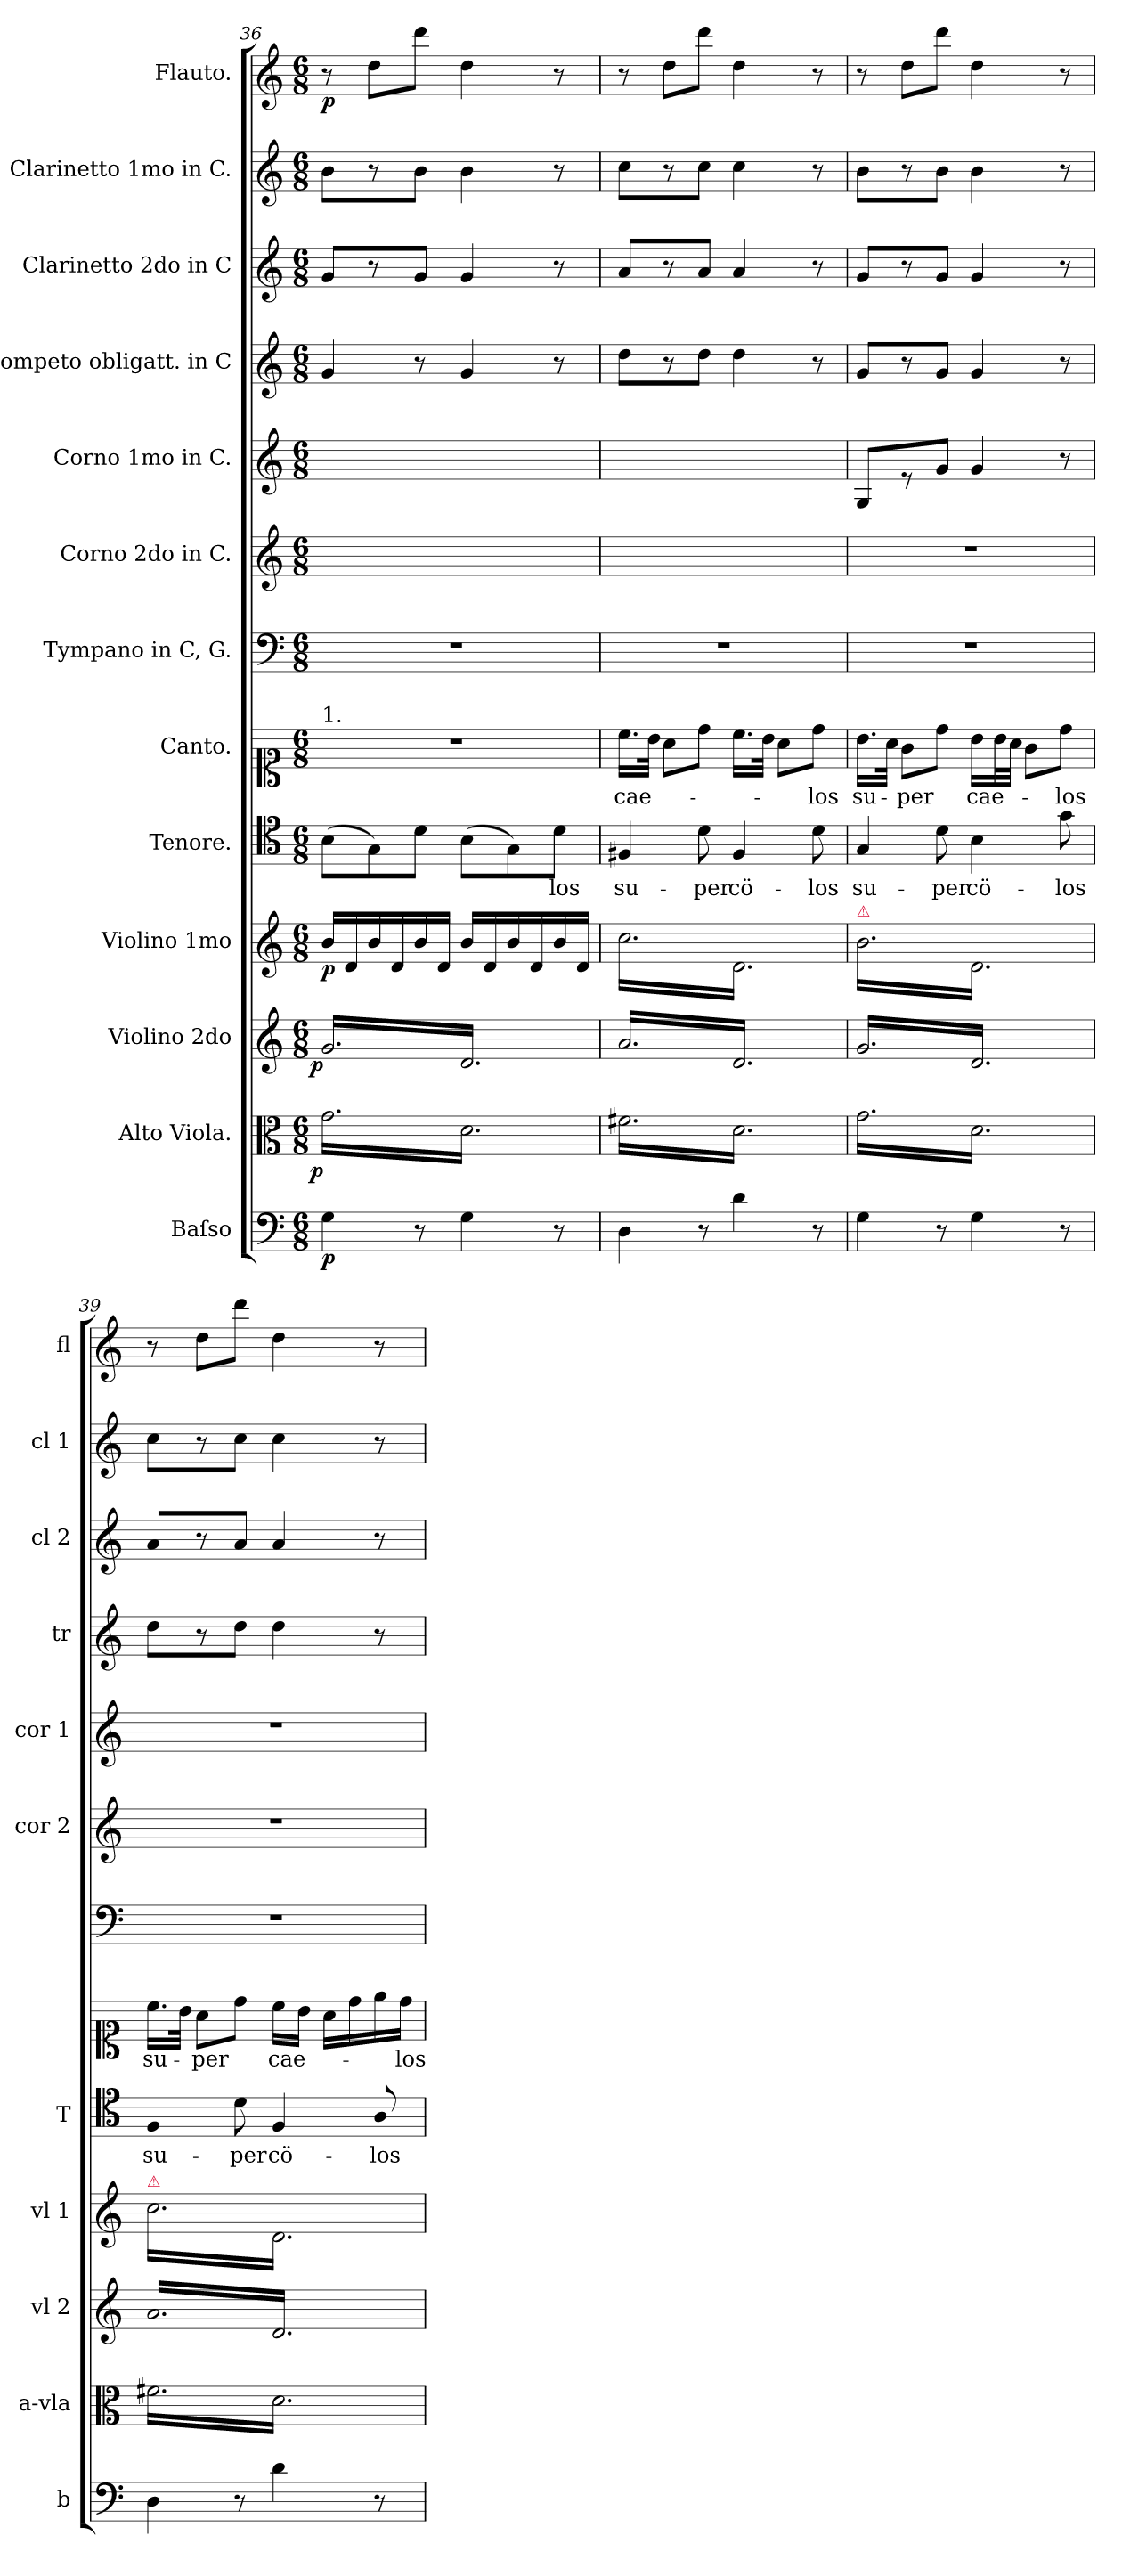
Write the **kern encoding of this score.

**kern	**dynam	**kern	**dynam	**kern	**dynam	**kern	**dynam	**kern	**text	**kern	**text	**kern	**kern	**kern	**kern	**kern	**kern	**kern	**dynam
*part13	*part13	*part12	*part12	*part11	*part11	*part10	*part10	*part9	*part9	*part8	*part8	*part7	*part6	*part5	*part4	*part3	*part2	*part1	*part1
*staff13	*staff13	*staff12	*staff12	*staff11	*staff11	*staff10	*staff10	*staff9	*staff9	*staff8	*staff8	*staff7	*staff6	*staff5	*staff4	*staff3	*staff2	*staff1	*staff1
*I"Baſso	*	*I"Alto Viola.	*	*I"Violino 2do	*	*I"Violino 1mo	*	*I"Tenore.	*	*I"Canto.	*	*I"Tympano in C, G.	*I"Corno 2do in C.	*I"Corno 1mo in C.	*I"Trompeto obligatt. in C	*I"Clarinetto 2do in C	*I"Clarinetto 1mo in C.	*I"Flauto.	*
*I'b	*	*I'a-vla	*	*I'vl 2	*	*I'vl 1	*	*I'T	*	*	*	*	*I'cor 2	*I'cor 1	*I'tr	*I'cl 2	*I'cl 1	*I'fl	*
*clefF4	*	*clefC3	*	*clefG2	*	*clefG2	*	*clefC4	*	*clefC1	*	*clefF4	*clefG2	*clefG2	*clefG2	*clefG2	*clefG2	*clefG2	*
*k[]	*	*k[]	*	*k[]	*	*k[]	*	*k[]	*	*k[]	*	*k[]	*k[]	*k[]	*k[]	*k[]	*k[]	*k[]	*
*M6/8	*	*M6/8	*	*M6/8	*	*M6/8	*	*M6/8	*	*M6/8	*	*M6/8	*M6/8	*M6/8	*M6/8	*M6/8	*M6/8	*M6/8	*
=36	=36	=36	=36	=36	=36	=36	=36	=36	=36	=36	=36	=36	=36	=36	=36	=36	=36	=36	=36
!	!	!	!	!	!	!	!	!	!	!LO:TX:a:t=1.	!	!	!	!	!	!	!	!	!
!	!	!	!LO:DY:rj	!	!LO:DY:rj	!	!LO:DY:b	!	!	!	!	!	!	!	!	!	!	!	!
*	*	*tremolo	*	*	*	*	*	*	*	*	*	*	*	*	*	*	*	*	*
*	*	*	*	*tremolo	*	*	*	*	*	*	*	*	*	*	*	*	*	*	*
4G\	p	16g\LL	p	16g/LL	p	16b/LL	p	(8B\L	.	2.r	.	2.r	2.ryy	2.ryy	4g/	8g/L	8b\L	8r	p
.	.	16d\	.	16d/	.	16d/	.	.	.	.	.	.	.	.	.	.	.	.	.
.	.	16g\	.	16g/	.	16b/	.	8G\)	.	.	.	.	.	.	.	8r	8r	8dd\L	.
.	.	16d\	.	16d/	.	16d/	.	.	.	.	.	.	.	.	.	.	.	.	.
8r	.	16g\	.	16g/	.	16b/	.	8d\J	.	.	.	.	.	.	8r	8g/J	8b\J	8ddd\J	.
.	.	16d\	.	16d/	.	16d/JJ	.	.	.	.	.	.	.	.	.	.	.	.	.
4G\	.	16g\	.	16g/	.	16b/LL	.	(8B\L	.	.	.	.	.	.	4g/	4g/	4b\	4dd\	.
.	.	16d\	.	16d/	.	16d/	.	.	.	.	.	.	.	.	.	.	.	.	.
.	.	16g\	.	16g/	.	16b/	.	8G\)	.	.	.	.	.	.	.	.	.	.	.
.	.	16d\	.	16d/	.	16d/	.	.	.	.	.	.	.	.	.	.	.	.	.
8r	.	16g\	.	16g/	.	16b/	.	8d\J	-los	.	.	.	.	.	8r	8r	8r	8r	.
.	.	16d\JJ	.	16d/JJ	.	16d/JJ	.	.	.	.	.	.	.	.	.	.	.	.	.
=37	=37	=37	=37	=37	=37	=37	=37	=37	=37	=37	=37	=37	=37	=37	=37	=37	=37	=37	=37
!	!	!	!	!	!	!LO:TX:a:color=crimson:t=⚠	!	!	!	!	!	!	!	!	!	!	!	!	!
*	*	*	*	*	*	*tremolo	*	*	*	*	*	*	*	*	*	*	*	*	*
4D\	.	16f#X\LL	.	16a/LL	.	16cc\LL	.	4F#X/	su-	16.cc\LL	cae-	2.r	2.ryy	2.ryy	8dd\L	8a/L	8cc\L	8r	.
.	.	16d\	.	16d/	.	16d\	.	.	.	.	.	.	.	.	.	.	.	.	.
.	.	.	.	.	.	.	.	.	.	32b\JJk	.	.	.	.	.	.	.	.	.
.	.	16f#X\	.	16a/	.	16cc\	.	.	.	8a\L	.	.	.	.	8r	8r	8r	8dd\L	.
.	.	16d\	.	16d/	.	16d\	.	.	.	.	.	.	.	.	.	.	.	.	.
8r	.	16f#X\	.	16a/	.	16cc\	.	8d\	-per	8dd\J	.	.	.	.	8dd\J	8a/J	8cc\J	8ddd\J	.
.	.	16d\	.	16d/	.	16d\	.	.	.	.	.	.	.	.	.	.	.	.	.
4d\	.	16f#X\	.	16a/	.	16cc\	.	4F#/	cö-	16.cc\LL	.	.	.	.	4dd\	4a/	4cc\	4dd\	.
.	.	16d\	.	16d/	.	16d\	.	.	.	.	.	.	.	.	.	.	.	.	.
.	.	.	.	.	.	.	.	.	.	32b\JJk	.	.	.	.	.	.	.	.	.
.	.	16f#X\	.	16a/	.	16cc\	.	.	.	8a\L	.	.	.	.	.	.	.	.	.
.	.	16d\	.	16d/	.	16d\	.	.	.	.	.	.	.	.	.	.	.	.	.
8r	.	16f#X\	.	16a/	.	16cc\	.	8d\	-los	8dd\J	-los	.	.	.	8r	8r	8r	8r	.
.	.	16d\JJ	.	16d/JJ	.	16d\JJ	.	.	.	.	.	.	.	.	.	.	.	.	.
=38	=38	=38	=38	=38	=38	=38	=38	=38	=38	=38	=38	=38	=38	=38	=38	=38	=38	=38	=38
!	!	!	!	!	!	!LO:TX:a:color=crimson:t=⚠	!	!	!	!	!	!	!	!	!	!	!	!	!
4G\	.	16g\LL	.	16g/LL	.	16b\LL	.	4G/	su-	16.b\LL	su-	2.r	2.r	8G/L	8g/L	8g/L	8b\L	8r	.
.	.	16d\	.	16d/	.	16d\	.	.	.	.	.	.	.	.	.	.	.	.	.
.	.	.	.	.	.	.	.	.	.	32a\JJk	.	.	.	.	.	.	.	.	.
.	.	16g\	.	16g/	.	16b\	.	.	.	8g\L	-per	.	.	8r	8r	8r	8r	8dd\L	.
.	.	16d\	.	16d/	.	16d\	.	.	.	.	.	.	.	.	.	.	.	.	.
8r	.	16g\	.	16g/	.	16b\	.	8d\	-per	8dd\J	.	.	.	8g/J	8g/J	8g/J	8b\J	8ddd\J	.
.	.	16d\	.	16d/	.	16d\	.	.	.	.	.	.	.	.	.	.	.	.	.
4G\	.	16g\	.	16g/	.	16b\	.	4B\	cö-	16b\LL	cae-	.	.	4g/	4g/	4g/	4b\	4dd\	.
.	.	16d\	.	16d/	.	16d\	.	.	.	32b\L	.	.	.	.	.	.	.	.	.
.	.	.	.	.	.	.	.	.	.	32a\JJJ	.	.	.	.	.	.	.	.	.
.	.	16g\	.	16g/	.	16b\	.	.	.	8g\L	.	.	.	.	.	.	.	.	.
.	.	16d\	.	16d/	.	16d\	.	.	.	.	.	.	.	.	.	.	.	.	.
8r	.	16g\	.	16g/	.	16b\	.	8g\	-los	8dd\J	-los	.	.	8r	8r	8r	8r	8r	.
.	.	16d\JJ	.	16d/JJ	.	16d\JJ	.	.	.	.	.	.	.	.	.	.	.	.	.
=39	=39	=39	=39	=39	=39	=39	=39	=39	=39	=39	=39	=39	=39	=39	=39	=39	=39	=39	=39
!	!	!	!	!	!	!LO:TX:a:color=crimson:t=⚠	!	!	!	!	!	!	!	!	!	!	!	!	!
4D\	.	16f#X\LL	.	16a/LL	.	16cc\LL	.	4F/	su-	16.cc\LL	su-	2.r	2.r	2.r	8dd\L	8a/L	8cc\L	8r	.
.	.	16d\	.	16d/	.	16d\	.	.	.	.	.	.	.	.	.	.	.	.	.
.	.	.	.	.	.	.	.	.	.	32b\JJk	.	.	.	.	.	.	.	.	.
.	.	16f#X\	.	16a/	.	16cc\	.	.	.	8a\L	-per	.	.	.	8r	8r	8r	8dd\L	.
.	.	16d\	.	16d/	.	16d\	.	.	.	.	.	.	.	.	.	.	.	.	.
8r	.	16f#X\	.	16a/	.	16cc\	.	8d\	-per	8dd\J	.	.	.	.	8dd\J	8a/J	8cc\J	8ddd\J	.
.	.	16d\	.	16d/	.	16d\	.	.	.	.	.	.	.	.	.	.	.	.	.
4d\	.	16f#X\	.	16a/	.	16cc\	.	4F/	cö-	16cc\LL	cae-	.	.	.	4dd\	4a/	4cc\	4dd\	.
.	.	16d\	.	16d/	.	16d\	.	.	.	16b\JJ	.	.	.	.	.	.	.	.	.
.	.	16f#X\	.	16a/	.	16cc\	.	.	.	16a\LL	.	.	.	.	.	.	.	.	.
.	.	16d\	.	16d/	.	16d\	.	.	.	16dd\	.	.	.	.	.	.	.	.	.
8r	.	16f#X\	.	16a/	.	16cc\	.	8A/	-los	16ee\	.	.	.	.	8r	8r	8r	8r	.
.	.	16d\JJ	.	16d/JJ	.	16d\JJ	.	.	.	16dd\JJ	-los	.	.	.	.	.	.	.	.
*	*	*	*	*	*	*Xtremolo	*	*	*	*	*	*	*	*	*	*	*	*	*
*	*	*	*	*Xtremolo	*	*	*	*	*	*	*	*	*	*	*	*	*	*	*
*	*	*Xtremolo	*	*	*	*	*	*	*	*	*	*	*	*	*	*	*	*	*
.	.	.	.	.	.	.	.	.	.	.	.	.	.	.	.	.	.	.	.
.	.	.	.	.	.	.	.	.	.	.	.	.	.	.	.	.	.	.	.
.	.	.	.	.	.	.	.	.	.	.	.	.	.	.	.	.	.	.	.
.	.	.	.	.	.	.	.	.	.	.	.	.	.	.	.	.	.	.	.
.	.	.	.	.	.	.	.	.	.	.	.	.	.	.	.	.	.	.	.
.	.	.	.	.	.	.	.	.	.	.	.	.	.	.	.	.	.	.	.
=	=	=	=	=	=	=	=	=	=	=	=	=	=	=	=	=	=	=	=
*-	*-	*-	*-	*-	*-	*-	*-	*-	*-	*-	*-	*-	*-	*-	*-	*-	*-	*-	*-
